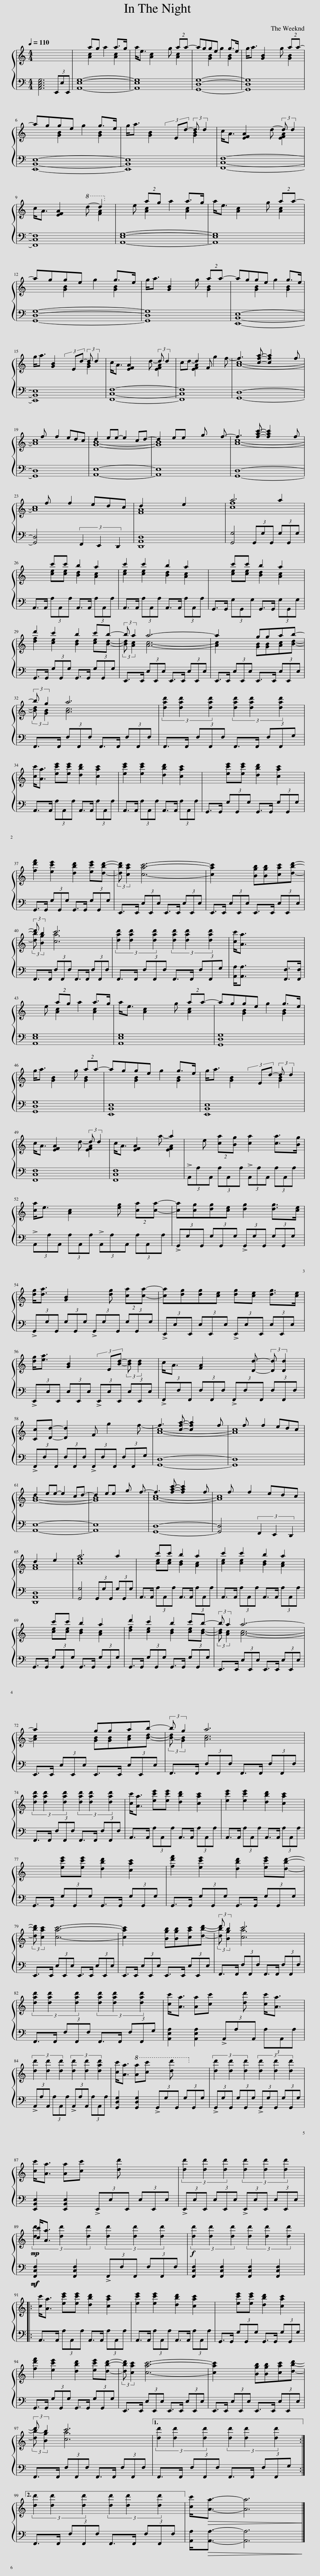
X:1
%%score { ( 1 3 ) | 2 }
L:1/8
Q:1/4=110
M:4/4
I:linebreak $
K:C
V:1 treble
V:3 treble
V:2 bass
V:1
 x8 | x2 ag a2 a>g | a<e x2 x g aa- | agge g2 g>e | g<a [GB]2 x g aa- |$ %5
 agge g2 g>e | g<a x2 (3x Ed- (3:2:2d d2 | c<A [EFA]2 x d- (3:2:2d d2 |$ c<A [EFA]2 x!8va(! d'- d'2!8va)! | x e ag a2 a>g | %10
 a<e [Ac]2 x g aa- |$ agge g2 g>e | g<a [GB]2 x g aa- | agge g2 g>e |$ g<a [GB]2 (3x Ed- (3:2:2d d2 | %15
 c<A [EFA]2 x d- (3:2:2d d2 | cd- d2 F g2 f- | f3 [cfa]- [cfa]2 x f |$ x f x f2 edc | d2 ee- e2 cd- | %20
 d2 ee x g x f- | f3 [fac']- [fac']2 x f |$ x f x f2 edc | d2 x2 e2 x2 | a6 a2 |$ %25
 x2 c'c' b2 a2 | c'2 c'2 b2 a2 | x2 c'c' b2 a2 |$ d'2 c'2 b2 c'b- | (3:2:2b a2 a6- | %30
 a2 x2 ggab- |$ (3:2:2b g2 a6 | (3[dad']2 [dad']2 [dad']2 (3[dad']2 [dad']2 [dad']2 |$ [cc']<[Aa] [ec'e'][ec'e'] [dbd']2 [cac']2 | [ec'e']2 [ec'e']2 [dbd']2 [cac']2 | %35
 x2 [ec'e'][ec'e'] [dbd']2 [cac']2 |$ [fd'f']2 [ec'e']2 [dbd']2 [ec'e'][dbd']- | (3:2:2[dbd'] [cac']2 [cac']6- | [cac']2 x2 [Bgb][Bgb][cac'][dbd']- |$ (3:2:2d' b2 c'6 | %40
 (3[dad']2 [dad']2 [dad']2 (3[dad']2 [dad']2 [dad']2 | [cc']<[Aa] x6 |$ x e ag a2 a>g | a<e x2 x g aa- | agge g2 g>e |$ %45
 g<a x2 x g aa- | agge g2 g>e | g<a x2 (3x Ed- (3:2:2d d2 |$ c<A [EFA]2 x d- (3:2:2d d2 | c<A [EFA]2 x a- a2 | %50
 x e [ca][Bg] [ca]2 [ca]>[Bg] |$ [ca]<e [Ac]2 x [eg] [ca][ca]- | [ca][cg][dg][ce] [dg]2 [dg]>[ce] |$ [dg]<[da] [GB]2 x [dg] [ca][ca]- | [ca][dg][dg][ce] [dg][ce] [dg]>[ce] |$ %55
 [dg]<[ea] [GB]2 (3x E[Bd]- (3:2:2[Bd] [Bd]2 | c<A [FA]2 x [Dd]- (3:2:2[Dd] [Dd]2 |$ [Cc][Dd]- [Dd]2 F g2 f- | f3 [cfa]- [cfa]2 x f | x f x f2 edc |$ %60
 d2 ee- e2 cd- | d2 ee x g x f- | f3 [fac']- [fac']2 x f | x f x f2 edc |$ d2 x2 e2 x2 | %65
 a6 a2 | x2 c'c' b2 a2 | c'2 c'2 b2 a2 |$ x2 c'c' b2 a2 | d'2 c'2 b2 c'b- | %70
 (3:2:2b a2 a6- |$ a2 x2 ggab- | (3:2:2b g2 a6 |$ (3[dad']2 [dad']2 [dad']2 (3[dad']2 [dad']2 [dad']2 | [cc']<[Aa] [ec'e'][ec'e'] [dbd']2 [cac']2 | %75
 [ec'e']2 [ec'e']2 [dbd']2 [cac']2 |$ x2 [ec'e'][ec'e'] [dbd']2 [cac']2 | [fd'f']2 [ec'e']2 [dbd']2 [ec'e'][dbd']- |$ (3:2:2[dbd'] [cac']2 [cac']6- | [cac']2 x2 [Bgb][Bgb][cac'][dbd']- | %80
 (3:2:2d' b2 c'6 |$ (3[dad']2 [dad']2 [dad']2 (3[dad']2 [dad']2 [dad']2 | [cc']<[Aa] [Aa][cc'] x [dd'] [cc']<[Aa] |$ (3[dd']2 [dd']2 [dd']2 (3[dd']2 [dd']2 [dad']2 | [cc']<[Aa]!8va(! [aa'][c'c''] x [d'd''] x2!8va)! | %85
 (3[dd']2 [dd']2 [dd']2 (3[dd']2 [dd']2 [dd']2 |$ [cc']<[Aa] [Aa][cc'] x [dd'] x2 | (3[dd']2 [dd']2 [dd']2 (3[dd']2 [dd']2 [dd']2 |$!mp!!mp! [cc']<[Aa] x6 |!f! (3[dd']2 [dd']2 [dd']2 (3[dd']2 [dd']2 [dd']2 |:$ %90
 [cc']<[Aa] [ec'e'][ec'e'] [dbd']2 [cac']2 | [ec'e']2 [ec'e']2 [dbd']2 [cac']2 | x2 [ec'e'][ec'e'] [dbd']2 [cac']2 |$ [fd'f']2 [ec'e']2 [dbd']2 [ec'e'][dbd']- | (3:2:2[dbd'] [cac']2 [cac']6- | %95
 [cac']2 x2 [Bgb][Bgb][cac'][dbd']- |$ (3:2:2d' b2 c'6 |1 (3[dd']2 [dd']2 [dd']2 (3[dd']2 [dd']2 [dd']2 :|2$ (3[dd']2 [dd']2 [dd']2 (3[dd']2 [dd']2 [dd']2 || [cc']<!>(![Aa]- [Aa]6!>)! |] %100
V:2
 [A,,C,E,G,]6 (3E,,E,E,, | [A,,E,G,]8- | [A,,E,G,]8 | [G,,D,G,]8- | [G,,D,G,]8 |$ %5
 [E,,B,,E,]8- | [E,,B,,E,]8 | [F,,C,F,]8- |$ [F,,C,F,]8 | [A,,E,G,]8- | %10
 [A,,E,G,]8 |$ [G,,D,G,]8- | [G,,D,G,]8 | [E,,B,,E,]8- |$ [E,,B,,E,]8 | %15
 [F,,C,F,]8- | [F,,C,F,]8 | [G,,D,]8- |$ [G,,D,]8 | [A,,E,]8- | %20
 [A,,E,]8 | [G,,D,]8- |$ [G,,D,]4 (3F,,2 E,,2 D,,2 | [D,,A,,D,]8 | [G,,G,]4 (3G,,G,G,, (3G,G,,G, |$ %25
 A,,>A,, (3A,A,,A, A,,>A,, (3A,A,,A, | A,,>A,, (3A,A,,A, A,,>A,, (3A,A,,A, | G,,>G,, (3G,G,,G, G,,>G,, (3G,G,,G, |$ G,,>G,, (3G,G,,G, G,,>G,, (3G,G,,G, | E,,>E,, (3E,E,,E, E,,>E,, (3E,E,,E, | %30
 E,,>E,, (3E,E,,E, E,,>E,, (3E,E,,E, |$ F,,>F,, (3F,F,,F, F,,>F,, (3F,F,,F, | F,,>F,, (3F,F,,F, F,,>F,, (3F,F,,G, |$ A,,>A,, (3A,A,,A, A,,>A,, (3A,A,,A, | A,,>A,, (3A,A,,A, A,,>A,, (3A,A,,A, | %35
 G,,>G,, (3G,G,,G, G,,>G,, (3G,G,,G, |$ G,,>G,, (3G,G,,G, G,,>G,, (3G,G,,G, | E,,>E,, (3E,E,,E, E,,>E,, (3E,E,,E, | E,,>E,, (3E,E,,E, E,,>E,, (3E,E,,E, |$ F,,>F,, (3F,F,,F, F,,>F,, (3F,F,,F, | %40
 F,,>F,, (3F,F,,F, F,,>F,, (3F,F,,G, | [A,,A,]<[A,,A,] x2 x2 [F,,F,]>[F,,F,] |$ [A,,E,G,]8 | [A,,E,G,]8 | [G,,D,G,]8 |$ %45
 [G,,D,G,]8 | [E,,B,,E,]8 | [E,,B,,E,]8 |$ [F,,C,F,]8 | [F,,C,F,]8 | %50
 (3!>!A,,A,A,, (3A,A,,A, (3!>!A,,A,A,, (3A,A,,A, |$ (3!>!A,,A,A,, (3A,A,,A, (3!>!A,,A,A,, (3A,A,,A, | (3!>!G,,G,G,, (3G,G,,G, (3!>!G,,G,G,, (3G,G,,G, |$ (3!>!G,,G,G,, (3G,G,,G, (3!>!G,,G,G,, (3G,G,,G, | (3!>!E,,E,E,, (3E,E,,E, (3!>!E,,E,E,, (3E,E,,E, |$ %55
 (3!>!E,,E,E,, (3E,E,,E, (3!>!E,,E,E,, (3E,E,,E, | (3!>!F,,F,F,, (3F,F,,F, (3!>!F,,F,F,, (3F,F,,F, |$ (3!>!F,,F,F,, (3F,F,,F, (3!>!F,,F,F,, (3F,F,,G, | [G,,D,]8- | [G,,D,]8 |$ %60
 [A,,E,]8- | [A,,E,]8 | [G,,D,]8- | [G,,D,]4 (3F,,2 E,,2 D,,2 |$ [D,,A,,D,]8 | %65
 [G,,G,]4 (3G,,G,G,, (3G,G,,G, | A,,>A,, (3A,A,,A, A,,>A,, (3A,A,,A, | A,,>A,, (3A,A,,A, A,,>A,, (3A,A,,A, |$ G,,>G,, (3G,G,,G, G,,>G,, (3G,G,,G, | G,,>G,, (3G,G,,G, G,,>G,, (3G,G,,G, | %70
 E,,>E,, (3E,E,,E, E,,>E,, (3E,E,,E, |$ E,,>E,, (3E,E,,E, E,,>E,, (3E,E,,E, | F,,>F,, (3F,F,,F, F,,>F,, (3F,F,,F, |$ F,,>F,, (3F,F,,F, F,,>F,, (3F,F,,F, | A,,>A,, (3A,A,,A, A,,>A,, (3A,A,,A, | %75
 A,,>A,, (3A,A,,A, A,,>A,, (3A,A,,A, |$ G,,>G,, (3G,G,,G, G,,>G,, (3G,G,,G, | G,,>G,, (3G,G,,G, G,,>G,, (3G,G,,G, |$ E,,>E,, (3E,E,,E, E,,>E,, (3E,E,,E, | E,,>E,, (3E,E,,E, E,,>E,, (3E,E,,E, | %80
 F,,>F,, (3F,F,,F, F,,>F,, (3F,F,,F, |$ F,,>F,, (3F,F,,F, F,,>F,, (3F,F,,G, | [A,,E,A,]2 [A,,E,A,]2 (3!>!A,,A,A,, (3A,A,,A, |$ (3!>!A,,A,A,, (3A,A,,A, (3!>!A,,A,A,, (3A,A,,A, | [G,,D,G,]2 [G,,D,G,]2 (3!>!G,,G,G,, (3G,G,,G, | %85
 (3!>!G,,G,G,, (3G,G,,G, (3!>!G,,G,G,, (3G,G,,G, |$ [E,,B,,E,]2 [E,,B,,E,]2 (3!>!E,,E,E,, (3E,E,,E, | (3!>!E,,E,E,, (3E,E,,E, (3!>!E,,E,E,, (3E,E,,E, |$!mf!!mf!!mf! [F,,C,F,]2 [F,,C,F,]2 (3!>!F,,F,F,, (3F,F,,F, | [F,,C,F,]2 [F,,C,F,]2 [F,,C,F,]2 [F,,C,F,]2 |:$ %90
 A,,>A,, (3A,A,,A, A,,>A,, (3A,A,,A, | A,,>A,, (3A,A,,A, A,,>A,, (3A,A,,A, | G,,>G,, (3G,G,,G, G,,>G,, (3G,G,,G, |$ G,,>G,, (3G,G,,G, G,,>G,, (3G,G,,G, | E,,>E,, (3E,E,,E, E,,>E,, (3E,E,,E, | %95
 E,,>E,, (3E,E,,E, E,,>E,, (3E,E,,E, |$ F,,>F,, (3F,F,,F, F,,>F,, (3F,F,,F, |1 F,,>F,, (3F,F,,F, F,,>F,, (3F,F,,G, :|2$ F,,>F,, (3F,F,,F, F,,>F,, (3F,F,,F, || [A,,A,]<!>(![A,,A,]- [A,,A,]6!>)! |] %100
V:3
 x8 | x2 [Ac]2 x2 [Ac]2 | x2 [Ac]2 x2 [Ac]2 | x2 [GB]2 x2 [GB]2 | x2 x2 x2 [GB]2 |$ %5
 x2 [GB]2 x2 [GB]2 | x2 [GB]2 x2 [GB]2 | x2 x2 x2 [EFA]2 |$ x2 x2 x2!8va(! [fa]2!8va)! | x2 [Ac]2 x2 [Ac]2 | %10
 x2 x2 x2 [Ac]2 |$ x2 [GB]2 x2 [GB]2 | x2 x2 x2 [GB]2 | x2 [GB]2 x2 [GB]2 |$ x2 x2 x2 [GB]2 | %15
 x2 x2 x2 [EFA]2 | x2 [EFA]2 x4 | [Ac]8- |$ [Ac]8 | [GB]8- | %20
 [GB]8 | [Ac]8- |$ [Ac]8 | [FA]8 | [cf]8 |$ %25
 x2 [ce][ce] [Bd]2 [Ac]2 | [ce]2 [ce]2 [Bd]2 [Ac]2 | x2 [ce][ce] [Bd]2 [Ac]2 |$ [df]2 [ce]2 [Bd]2 [ce][Bd]- | (3:2:2[Bd] [Ac]2 [Ac]6- | %30
 [Ac]2 x2 [GB][GB][Ac][Bd]- |$ (3:2:2[Bd] [GB]2 [Ac]6 | x8 |$ x8 | x8 | %35
 x8 |$ x8 | x8 | x8 |$ (3:2:2[db] [Bg]2 [ca]6 | %40
 x8 | x8 |$ x2 [Ac]2 x2 [Ac]2 | x2 [Ac]2 x2 [Ac]2 | x2 [GB]2 x2 [GB]2 |$ %45
 x2 [GB]2 x2 [GB]2 | x2 [GB]2 x2 [GB]2 | x2 [GB]2 x2 [GB]2 |$ x2 x2 x2 [EFA]2 | x2 x2 x2 [EFA]2 | %50
 x8 |$ x8 | x8 |$ x8 | x8 |$ %55
 x8 | x8 |$ x8 | [Ac]8- | [Ac]8 |$ %60
 [GB]8- | [GB]8 | [Ac]8- | [Ac]8 |$ [FA]8 | %65
 [cf]8 | x2 [ce][ce] [Bd]2 [Ac]2 | [ce]2 [ce]2 [Bd]2 [Ac]2 |$ x2 [ce][ce] [Bd]2 [Ac]2 | [df]2 [ce]2 [Bd]2 [ce][Bd]- | %70
 (3:2:2[Bd] [Ac]2 [Ac]6- |$ [Ac]2 x2 [GB][GB][Ac][Bd]- | (3:2:2[B-d] [GB]2 [Ac]6 |$ x8 | x8 | %75
 x8 |$ x8 | x8 |$ x8 | x8 | %80
 (3:2:2[db] [Bg]2 [ca]6 |$ x8 | x8 |$ x8 | x2!8va(! x6!8va)! | %85
 x8 |$ x8 | x8 |$ (3[dd']2 [dd']2 [dd']2 (3[dd']2 [dd']2 [dd']2 | x8 |:$ %90
 x8 | x8 | x8 |$ x8 | x8 | %95
 x8 |$ (3:2:2[db-] [Bg]2 [ca]6 |1 x8 :|2$ x8 || x8 |] %100
